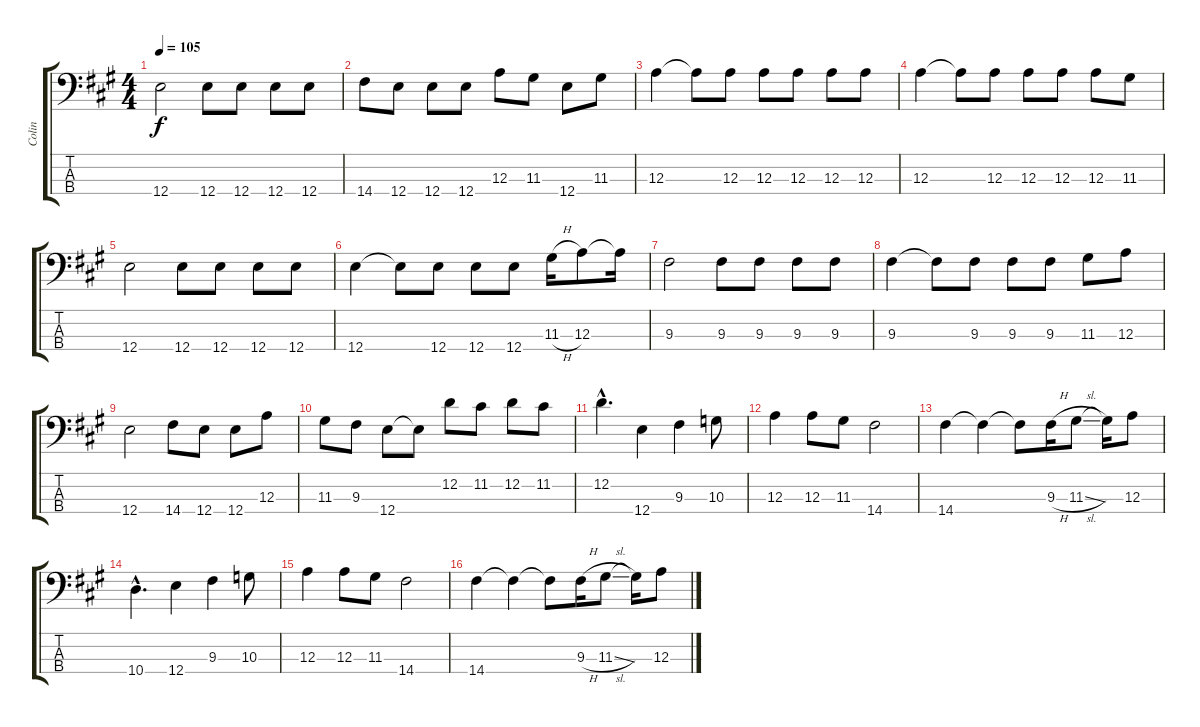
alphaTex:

\track ("Colin" "Colin") {instrument electricbassfinger}
\staff {score tabs}
\tuning (G2 D2 A1 E1) {hide}
\ts (4 4)
\tempo 105
\clef f4
\ks a
12.4.2{dy f} 12.4.8 12.4.8 12.4.8 12.4.8 |
14.4.8 12.4.8 12.4.8 12.4.8 12.3.8 11.3.8 12.4.8 11.3.8 |
12.3.4 12.3{t}.8 12.3.8 12.3.8 12.3.8 12.3.8 12.3.8 |
12.3.4 12.3{t}.8 12.3.8 12.3.8 12.3.8 12.3.8 11.3.8 |
12.4.2 12.4.8 12.4.8 12.4.8 12.4.8 |
12.4.4 12.4{t}.8 12.4.8 12.4.8 12.4.8 11.3{h}.16 12.3.8 12.3{t}.16 |
9.3.2 9.3.8 9.3.8 9.3.8 9.3.8 |
9.3.4 9.3{t}.8 9.3.8 9.3.8 9.3.8 11.3.8 12.3.8 |
12.4.2 14.4.8 12.4.8 12.4.8 12.3.8 |
11.3.8 9.3.8 12.4.8 12.4{t}.8 12.2.8 11.2.8 12.2.8 11.2.8 |
12.2{hac}.4{d} 12.4.4 9.3.4 10.3.8 |
12.3.4 12.3.8 11.3.8 14.4.2 |
14.4.4 14.4{t}.4 14.4{t}.8 9.3{h}.16 11.3{sl}.8 11.3{t}.16 12.3.8 |
10.4{hac}.4{d} 12.4.4 9.3.4 10.3.8 |
12.3.4 12.3.8 11.3.8 14.4.2 |
14.4.4 14.4{t}.4 14.4{t}.8 9.3{h}.16 11.3{sl}.8 11.3{t}.16 12.3.8
